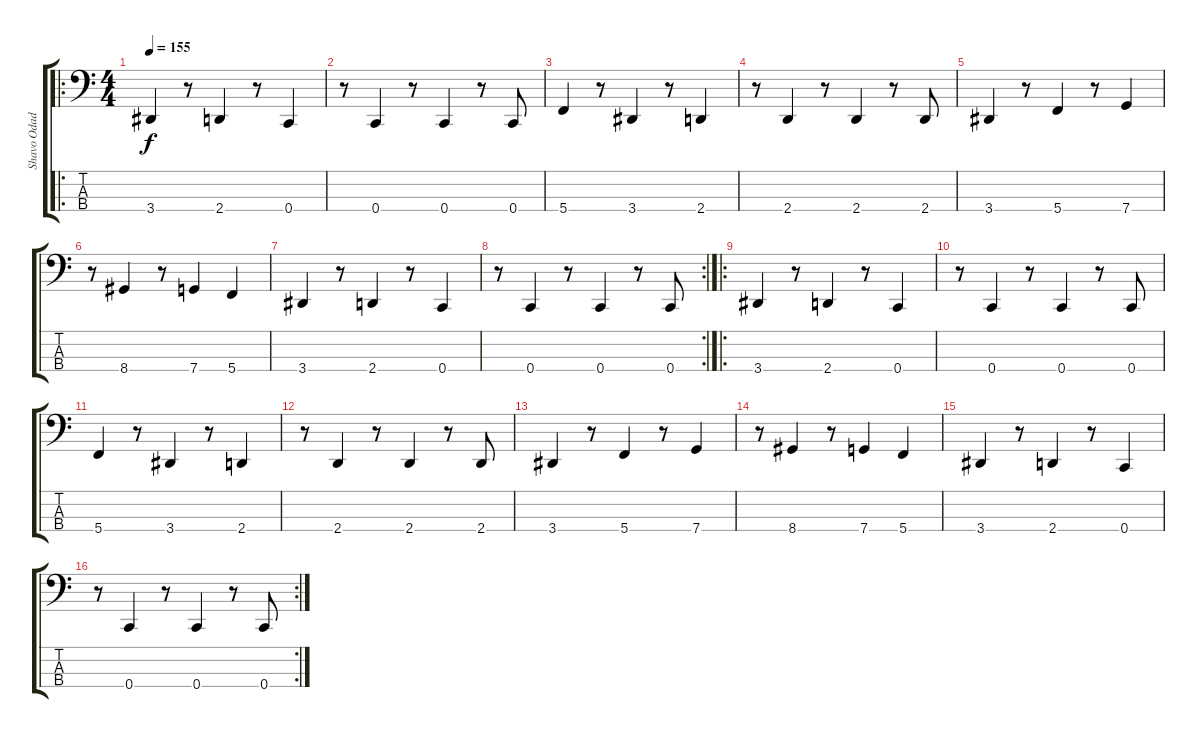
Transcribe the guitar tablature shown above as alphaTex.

\track ("Shavo Odadjian" "Shavo Odad") {instrument slapbass2}
\staff {score tabs}
\tuning (F2 C2 G1 C1) {hide}
\ro
\ts (4 4)
\tempo 155
\clef f4
\ks c
3.4.4{dy f} r.8 2.4.4 r.8 0.4.4 |
r.8 0.4.4 r.8 0.4.4 r.8 0.4.8 |
5.4.4 r.8 3.4.4 r.8 2.4.4 |
r.8 2.4.4 r.8 2.4.4 r.8 2.4.8 |
3.4.4 r.8 5.4.4 r.8 7.4.4 |
r.8 8.4.4 r.8 7.4.4 5.4.4 |
3.4.4 r.8 2.4.4 r.8 0.4.4 |
\rc 2
r.8 0.4.4 r.8 0.4.4 r.8 0.4.8 |
\ro
3.4.4 r.8 2.4.4 r.8 0.4.4 |
r.8 0.4.4 r.8 0.4.4 r.8 0.4.8 |
5.4.4 r.8 3.4.4 r.8 2.4.4 |
r.8 2.4.4 r.8 2.4.4 r.8 2.4.8 |
3.4.4 r.8 5.4.4 r.8 7.4.4 |
r.8 8.4.4 r.8 7.4.4 5.4.4 |
3.4.4 r.8 2.4.4 r.8 0.4.4 |
\rc 2
r.8 0.4.4 r.8 0.4.4 r.8 0.4.8
